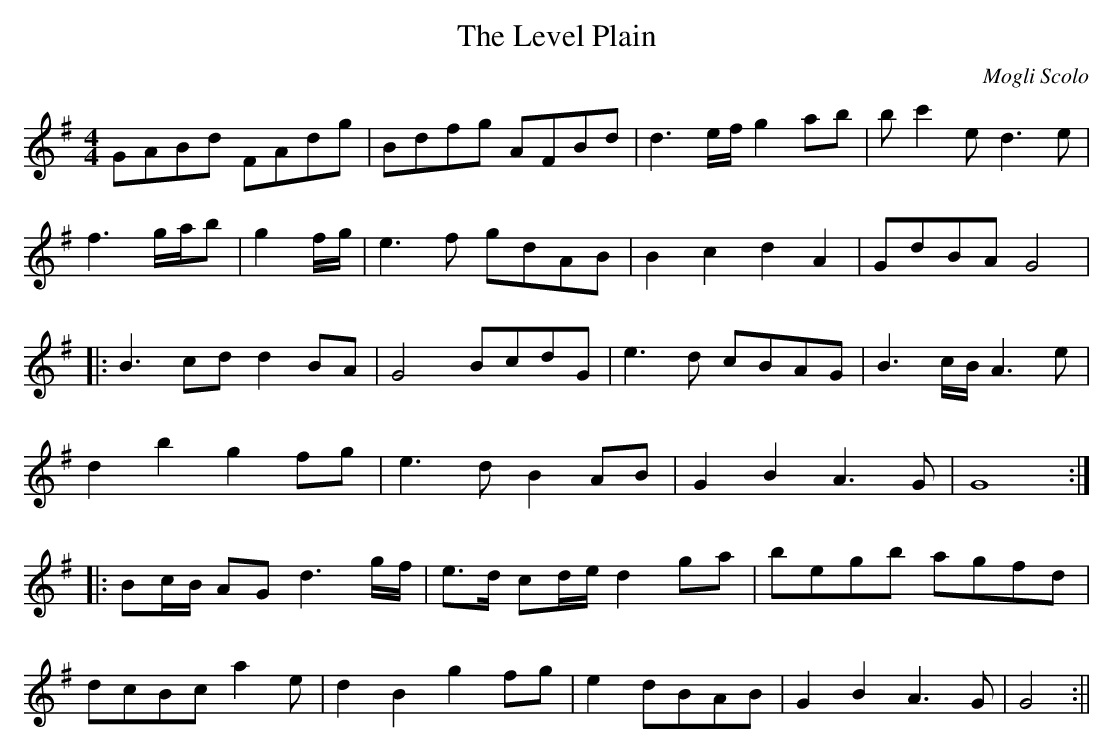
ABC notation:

X:1
T:The Level Plain
M:4/4
L:1/8
C:Mogli Scolo
K:G
GABd FAdg | Bdfg AFBd | d3 e/2f/2 g2 ab | b c'2 e d3 e | !
f3 g/2a/2b | g2 f/2g/2 | e3 f gdAB | B2 c2 d2 A2 | GdBA G4 | !
|: B3 cd d2 BA | G4 BcdG | e3 d cBAG | B3 c/2B/2 A3 e | !
d2 b2 g2 fg | e3 d B2 AB | G2 B2 A3 G | G8 :| !
|: Bc/2B/2 AG d3 g/2/f/2 | e3/2d/2 cd/2e/2 d2 ga | begb agfd | !
dcBc a2 e | d2 B2 g2 fg | e2 dBAB | G2 B2 A3 G | G4 :||
